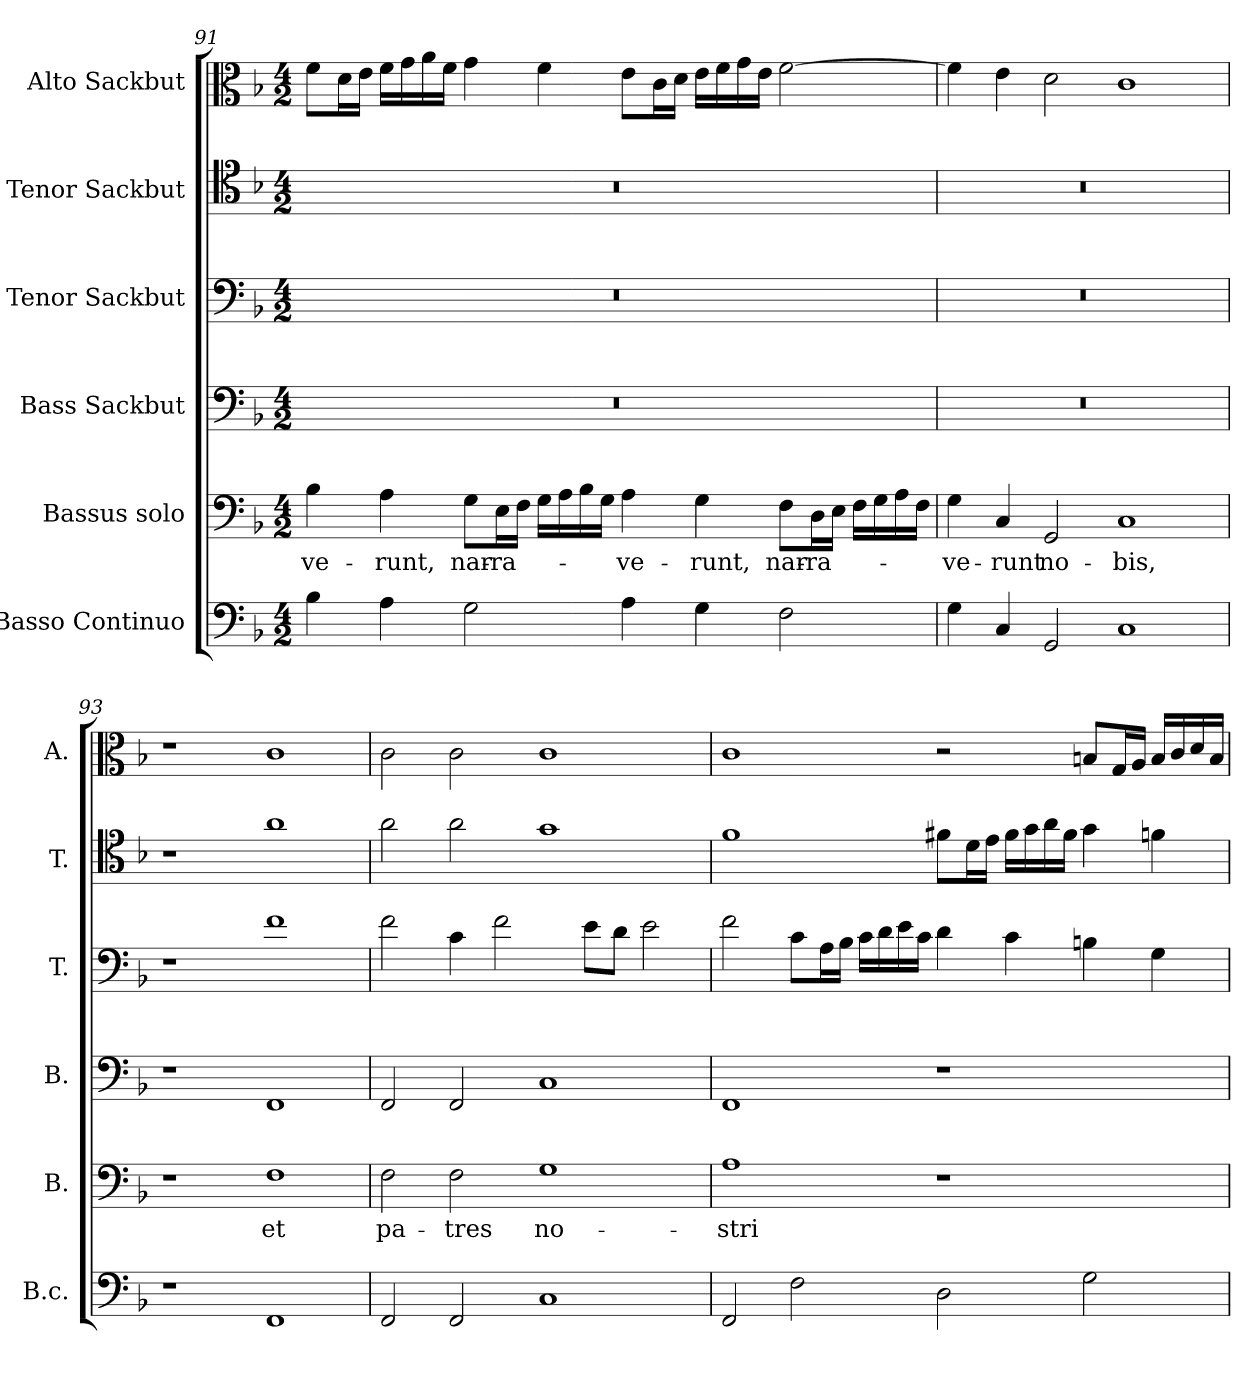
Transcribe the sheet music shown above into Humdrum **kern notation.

**kern	**kern	**text	**kern	**kern	**kern	**kern
*part6	*part5	*part5	*part4	*part3	*part2	*part1
*staff6	*staff5	*staff5	*staff4	*staff3	*staff2	*staff1
*I"Basso Continuo	*I"Bassus solo	*	*I"Bass Sackbut	*I"Tenor Sackbut	*I"Tenor Sackbut	*I"Alto Sackbut
*I'B.c.	*I'B.	*	*I'B.	*I'T.	*I'T.	*I'A.
*clefF4	*clefF4	*	*clefF4	*clefF4	*clefC4	*clefC3
*k[b-]	*k[b-]	*	*k[b-]	*k[b-]	*k[b-]	*k[b-]
*F:	*F:	*	*F:	*F:	*F:	*F:
*M4/2	*M4/2	*	*M4/2	*M4/2	*M4/2	*M4/2
=91	=91	=91	=91	=91	=91	=91
!	!	!LO:LY:b:color=#000000	!LO:N:vis=1	!LO:N:vis=1	!LO:N:vis=1	!
4B-i\	4B-i\	-ve-	0r	0r	0r	8fi\L
.	.	.	.	.	.	16di\L
.	.	.	.	.	.	16ei\JJ
!	!	!LO:LY:b:color=#000000	!	!	!	!
4Ai\	4Ai\	-runt,	.	.	.	16fi\LL
.	.	.	.	.	.	16gi\
.	.	.	.	.	.	16ai\
.	.	.	.	.	.	16fi\JJ
!	!	!LO:LY:b:color=#000000	!	!	!	!
2Gi\	8Gi\L	nar-	.	.	.	4gi\
!	!	!LO:LY:b:color=#000000	!	!	!	!
.	16Ei\L	-ra-	.	.	.	.
.	16Fi\JJ	.	.	.	.	.
.	16Gi\LL	.	.	.	.	4fi\
.	16Ai\	.	.	.	.	.
.	16B-i\	.	.	.	.	.
.	16Gi\JJ	.	.	.	.	.
!	!	!LO:LY:b:color=#000000	!	!	!	!
4Ai\	4Ai\	-ve-	.	.	.	8ei\L
.	.	.	.	.	.	16ci\L
.	.	.	.	.	.	16di\JJ
!	!	!LO:LY:b:color=#000000	!	!	!	!
4Gi\	4Gi\	-runt,	.	.	.	16ei\LL
.	.	.	.	.	.	16fi\
.	.	.	.	.	.	16gi\
.	.	.	.	.	.	16ei\JJ
!	!	!LO:LY:b:color=#000000	!	!	!	!
2Fi\	8Fi\L	nar-	.	.	.	[2fi\
!	!	!LO:LY:b:color=#000000	!	!	!	!
.	16Di\L	-ra-	.	.	.	.
.	16Ei\JJ	.	.	.	.	.
.	16Fi\LL	.	.	.	.	.
.	16Gi\	.	.	.	.	.
.	16Ai\	.	.	.	.	.
.	16Fi\JJ	.	.	.	.	.
!!LO:LB:g=z
=92	=92	=92	=92	=92	=92	=92
!	!	!LO:LY:b:color=#000000	!LO:N:vis=1	!LO:N:vis=1	!LO:N:vis=1	!
4Gi\	4Gi\	-ve-	0r	0r	0r	4fi\]
!	!	!LO:LY:b:color=#000000	!	!	!	!
4Ci/	4Ci/	-runt	.	.	.	4ei\
!	!	!LO:LY:b:color=#000000	!	!	!	!
2GGi/	2GGi/	no-	.	.	.	2di\
!	!	!LO:LY:b:color=#000000	!	!	!	!
1Ci	1Ci	-bis,	.	.	.	1ci
=93	=93	=93	=93	=93	=93	=93
1r	1r	.	1r	1r	1r	1r
!	!	!LO:LY:b:color=#000000	!	!	!	!
1FFi	1Fi	et	1FFi	1fi	1ai	1ci
=94	=94	=94	=94	=94	=94	=94
!	!	!LO:LY:b:color=#000000	!	!	!	!
2FFi/	2Fi\	pa-	2FFi/	2fi\	2ai\	2ci\
!	!	!LO:LY:b:color=#000000	!	!	!	!
2FFi/	2Fi\	-tres	2FFi/	4ci\	2ai\	2ci\
.	.	.	.	2fi\	.	.
!	!	!LO:LY:b:color=#000000	!	!	!	!
1Ci	1Gi	no-	1Ci	.	1gi	1ci
.	.	.	.	8ei\L	.	.
.	.	.	.	8di\J	.	.
.	.	.	.	2ei\	.	.
!!LO:LB:g=z
=95	=95	=95	=95	=95	=95	=95
!	!	!LO:LY:b:color=#000000	!	!	!	!
2FFi/	1Ai	-stri	1FFi	2fi\	1fi	1ci
2Fi\	.	.	.	8ci\L	.	.
.	.	.	.	16Ai\L	.	.
.	.	.	.	16B-i\JJ	.	.
.	.	.	.	16ci\LL	.	.
.	.	.	.	16di\	.	.
.	.	.	.	16ei\	.	.
.	.	.	.	16ci\JJ	.	.
2Di\	1r	.	1r	4di\	8f#Xi\L	2r
.	.	.	.	.	16di\L	.
.	.	.	.	.	16ei\JJ	.
.	.	.	.	4ci\	16f#i\LL	.
.	.	.	.	.	16gi\	.
.	.	.	.	.	16ai\	.
.	.	.	.	.	16f#i\JJ	.
2Gi\	.	.	.	4Bni\	4gi\	8Bni/L
.	.	.	.	.	.	16Gi/L
.	.	.	.	.	.	16Ai/JJ
.	.	.	.	4Gi\	4fni\	16Bi/LL
.	.	.	.	.	.	16ci/
.	.	.	.	.	.	16di/
.	.	.	.	.	.	16Bi/JJ
=	=	=	=	=	=	=
*-	*-	*-	*-	*-	*-	*-
